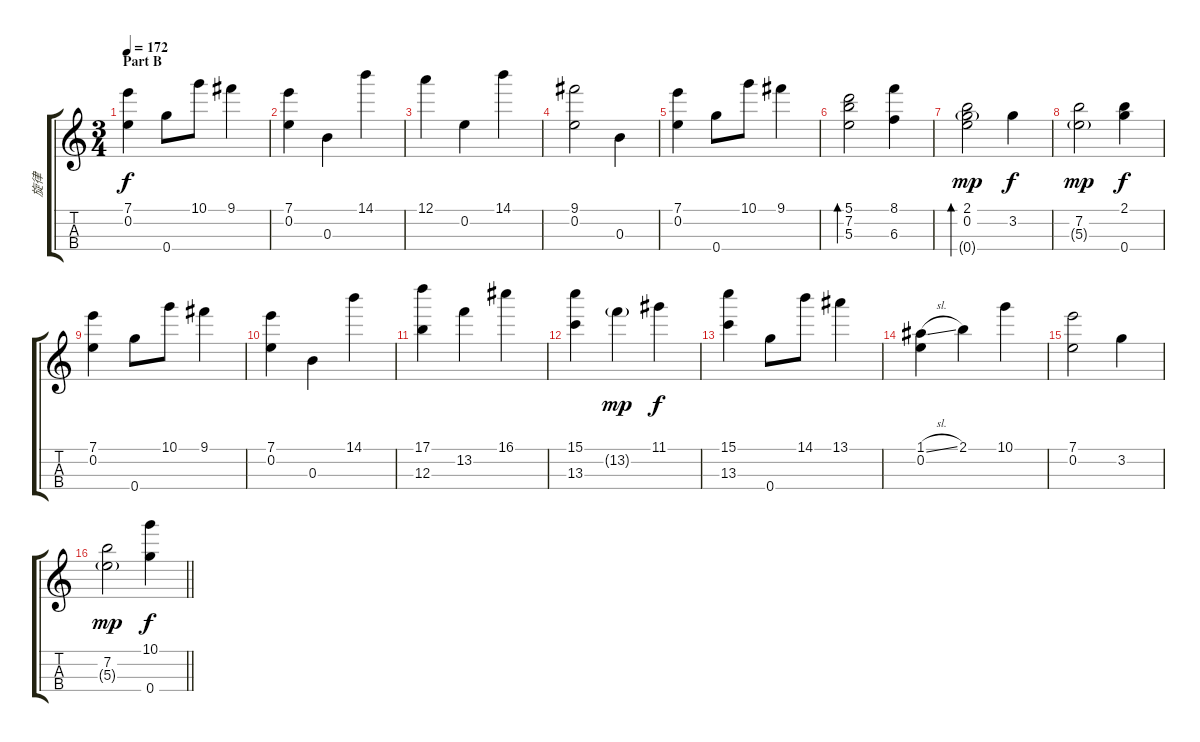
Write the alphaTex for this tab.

\track ("旋律" "旋律") {instrument acousticguitarnylon}
\staff {score tabs}
\tuning (A4 E4 B3 G4) {hide}
\ts (3 4)
\section ("" "Part B")
\tempo 172
\clef g2
\ks c
(7.1 0.2).4{dy f} 0.4.8 10.1.8 9.1.4 |
(7.1 0.2).4 0.3.4 14.1.4 |
12.1.4 0.2.4 14.1.4 |
(9.1 0.2).2 0.3.4 |
(7.1 0.2).4 0.4.8 10.1.8 9.1.4 |
(5.1 7.2 5.3).2{bd 240} (8.1 6.3).4 |
(2.1 0.2 0.4{g}).2{bd 240 dy mp} 3.2.4{dy f} |
(7.2 5.3{g}).2{dy mp} (2.1 0.4).4{dy f} |
(7.1 0.2).4 0.4.8 10.1.8 9.1.4 |
(7.1 0.2).4 0.3.4 14.1.4 |
(17.1 12.3).4 13.2.4 16.1.4 |
(15.1 13.3).4 13.2{g}.4{dy mp} 11.1.4{dy f} |
(15.1 13.3).4 0.4.8 14.1.8 13.1.4 |
(1.1{sl} 0.2).4 2.1.4 10.1.4 |
(7.1 0.2).2 3.2.4 |
\barLineRight lightlight
(7.2 5.3{g}).2{dy mp} (10.1 0.4).4{dy f}
